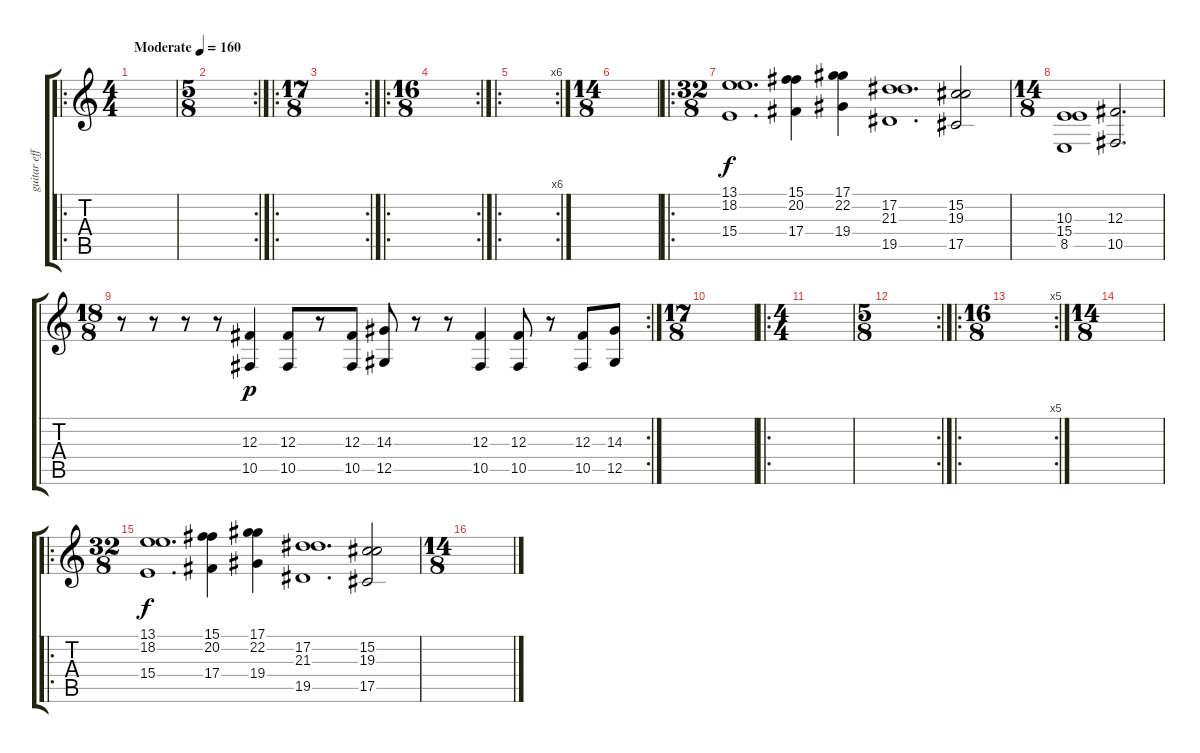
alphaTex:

\track ("guitar effect" "guitar eff") {instrument stringensemble1}
\staff {score tabs}
\tuning (Eb4 Bb3 Gb3 Db3 Ab2 Db2) {hide}
\ro
\ts (4 4)
\tempo (160 "Moderate")
\clef g2
\ks c
|
\rc 2
\ts (5 8)
|
\ro
\rc 2
\ts (17 8)
|
\ro
\rc 2
\ts (16 8)
|
\ro
\rc 6
|
\ts (14 8)
|
\ro
\ts (32 8)
(13.1 18.2 15.4).1{d} (15.1 20.2 17.4).4 (17.1 22.2 19.4).4 (17.2 21.3 19.5).1{d} (15.2 19.3 17.5).2 |
\ts (14 8)
(10.3 15.4 8.5).1 (12.3 10.5).2{d} |
\rc 2
\ts (18 8)
r.8 r.8 r.8 r.8 (12.3 10.5).4{dy p} (12.3 10.5).8 r.8 (12.3 10.5).8 (14.3 12.5).8 r.8 r.8 (12.3 10.5).4 (12.3 10.5).8 r.8 (12.3 10.5).8 (14.3 12.5).8 |
\ts (17 8)
|
\ro
\ts (4 4)
|
\rc 2
\ts (5 8)
|
\ro
\rc 5
\ts (16 8)
|
\ts (14 8)
|
\ro
\ts (32 8)
(13.1 18.2 15.4).1{d dy f} (15.1 20.2 17.4).4 (17.1 22.2 19.4).4 (17.2 21.3 19.5).1{d} (15.2 19.3 17.5).2 |
\ts (14 8)
